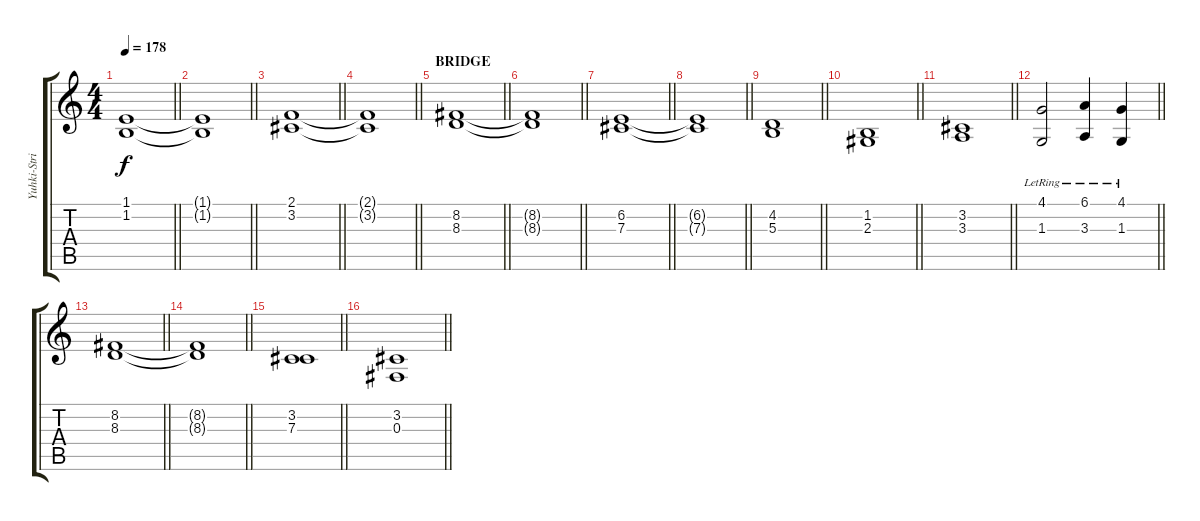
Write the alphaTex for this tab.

\track ("Yuhki-Strings" "Yuhki-Stri") {instrument stringensemble1}
\staff {score tabs}
\tuning (Eb4 Bb3 Gb3 Db3 Ab2 Eb2) {hide}
\ts (4 4)
\tempo 178
\clef g2
\barLineRight lightlight
\ks c
(1.1 1.2).1{dy f} |
\barLineRight lightlight
(1.1{t} 1.2{t}).1 |
\barLineRight lightlight
(2.1 3.2).1 |
\barLineRight lightlight
(2.1{t} 3.2{t}).1 |
\section ("" "BRIDGE")
\barLineRight lightlight
(8.2 8.3).1 |
\barLineRight lightlight
(8.2{t} 8.3{t}).1 |
\barLineRight lightlight
(6.2 7.3).1 |
\barLineRight lightlight
(6.2{t} 7.3{t}).1 |
\barLineRight lightlight
(4.2 5.3).1 |
\barLineRight lightlight
(1.2 2.3).1 |
\barLineRight lightlight
(3.2 3.3).1 |
\barLineRight lightlight
(4.1{lr} 1.3).2 (6.1{lr} 3.3).4 (4.1{lr} 1.3).4 |
\barLineRight lightlight
(8.2 8.3).1 |
\barLineRight lightlight
(8.2{t} 8.3{t}).1 |
\barLineRight lightlight
(3.2 7.3).1 |
\barLineRight lightlight
(3.2 0.3).1
